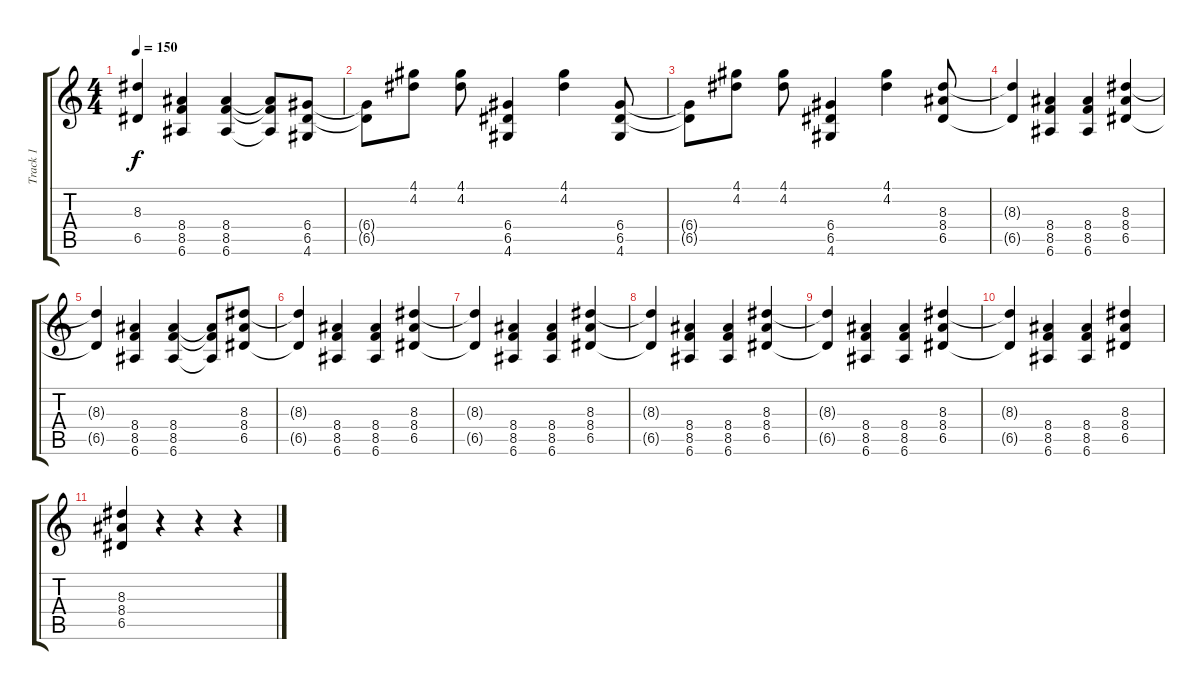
\track ("Track 1" "Track 1") {instrument electricguitarjazz}
\staff {score tabs}
\tuning (E4 B3 G3 D3 A2 E2) {hide}
\ts (4 4)
\tempo 150
\clef g2
\ks c
(8.3{t} 6.5{t}).4{dy f} (8.4 8.5 6.6).4 (8.4 8.5 6.6).4 (8.4{t} 8.5{t} 6.6{t}).8 (6.4 6.5 4.6).8 |
(6.4{t} 6.5{t}).8 (4.1 4.2).8 (4.1 4.2).8 (6.4 6.5 4.6).4 (4.1 4.2).4 (6.4 6.5 4.6).8 |
(6.4{t} 6.5{t}).8 (4.1 4.2).8 (4.1 4.2).8 (6.4 6.5 4.6).4 (4.1 4.2).4 (8.3 8.4 6.5).8 |
(8.3{t} 6.5{t}).4 (8.4 8.5 6.6).4 (8.4 8.5 6.6).4 (8.3 8.4 6.5).4 |
(8.3{t} 6.5{t}).4 (8.4 8.5 6.6).4 (8.4 8.5 6.6).4 (8.4{t} 8.5{t} 6.6{t}).8 (8.3 8.4 6.5).8 |
(8.3{t} 6.5{t}).4 (8.4 8.5 6.6).4 (8.4 8.5 6.6).4 (8.3 8.4 6.5).4 |
(8.3{t} 6.5{t}).4 (8.4 8.5 6.6).4 (8.4 8.5 6.6).4 (8.3 8.4 6.5).4 |
(8.3{t} 6.5{t}).4 (8.4 8.5 6.6).4 (8.4 8.5 6.6).4 (8.3 8.4 6.5).4 |
(8.3{t} 6.5{t}).4 (8.4 8.5 6.6).4 (8.4 8.5 6.6).4 (8.3 8.4 6.5).4 |
(8.3{t} 6.5{t}).4 (8.4 8.5 6.6).4 (8.4 8.5 6.6).4 (8.3 8.4 6.5).4 |
(8.3 8.4 6.5).4 r.4 r.4 r.4
